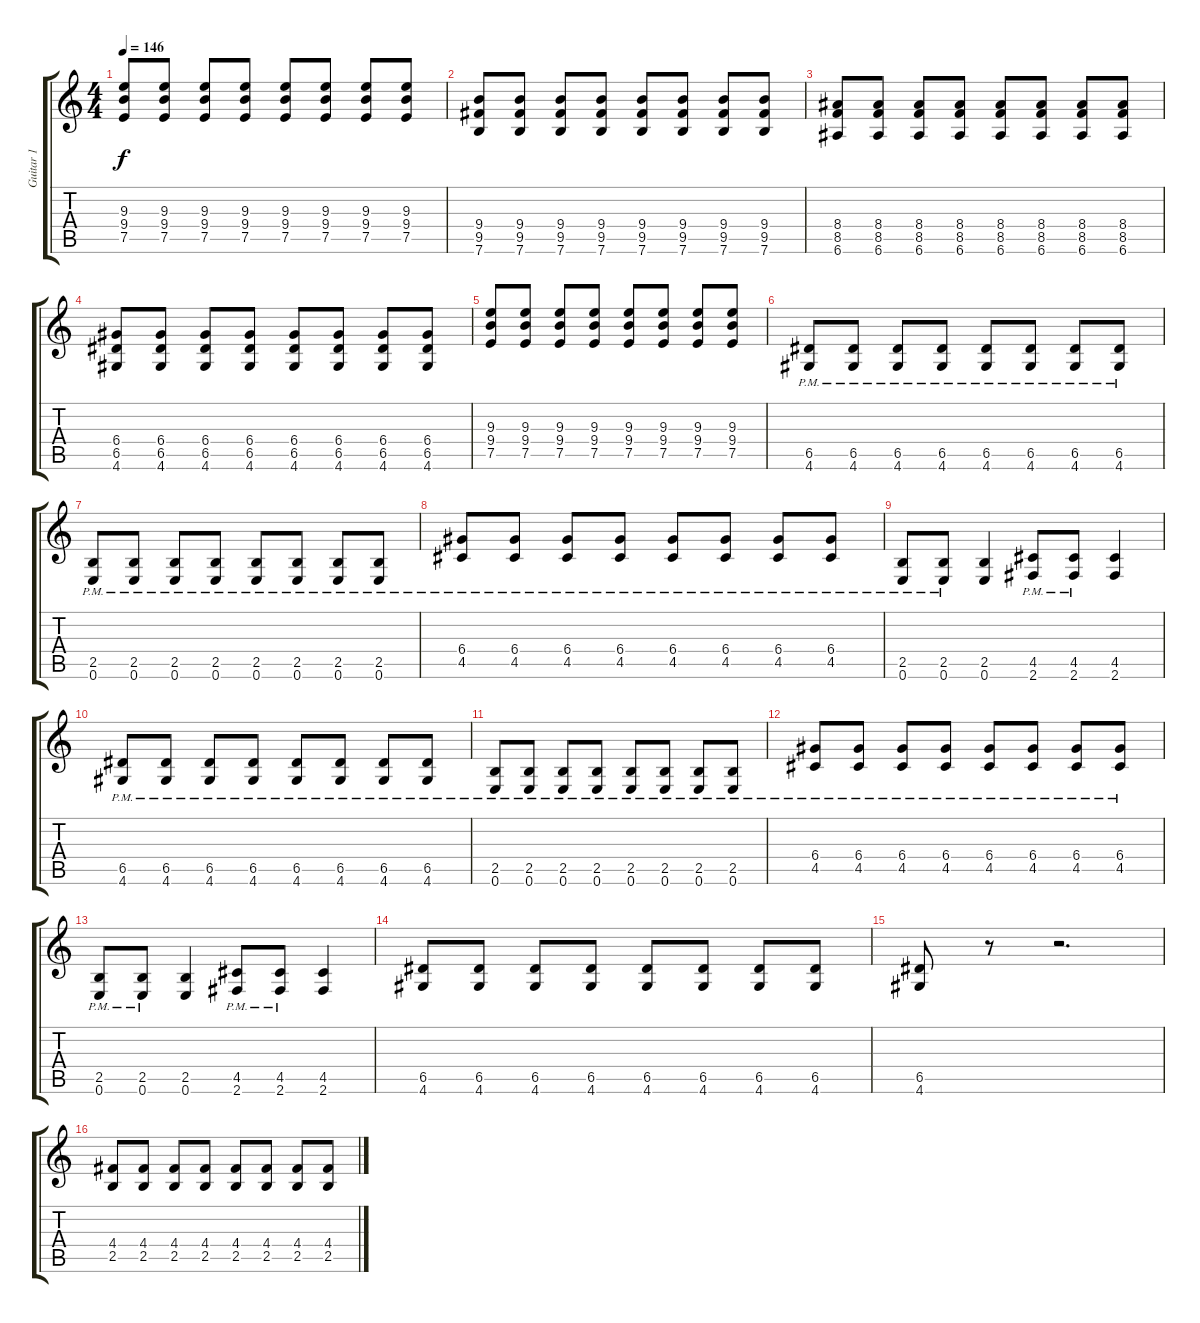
\track ("Guitar 1" "Guitar 1") {instrument distortionguitar}
\staff {score tabs}
\tuning (E4 B3 G3 D3 A2 E2) {hide}
\ts (4 4)
\tempo 146
\clef g2
\ks c
(9.3 9.4 7.5).8{dy f} (9.3 9.4 7.5).8 (9.3 9.4 7.5).8 (9.3 9.4 7.5).8 (9.3 9.4 7.5).8 (9.3 9.4 7.5).8 (9.3 9.4 7.5).8 (9.3 9.4 7.5).8 |
(9.4 9.5 7.6).8 (9.4 9.5 7.6).8 (9.4 9.5 7.6).8 (9.4 9.5 7.6).8 (9.4 9.5 7.6).8 (9.4 9.5 7.6).8 (9.4 9.5 7.6).8 (9.4 9.5 7.6).8 |
(8.4 8.5 6.6).8 (8.4 8.5 6.6).8 (8.4 8.5 6.6).8 (8.4 8.5 6.6).8 (8.4 8.5 6.6).8 (8.4 8.5 6.6).8 (8.4 8.5 6.6).8 (8.4 8.5 6.6).8 |
(6.4 6.5 4.6).8 (6.4 6.5 4.6).8 (6.4 6.5 4.6).8 (6.4 6.5 4.6).8 (6.4 6.5 4.6).8 (6.4 6.5 4.6).8 (6.4 6.5 4.6).8 (6.4 6.5 4.6).8 |
(9.3 9.4 7.5).8 (9.3 9.4 7.5).8 (9.3 9.4 7.5).8 (9.3 9.4 7.5).8 (9.3 9.4 7.5).8 (9.3 9.4 7.5).8 (9.3 9.4 7.5).8 (9.3 9.4 7.5).8 |
(6.5{pm} 4.6{pm}).8 (6.5{pm} 4.6{pm}).8 (6.5{pm} 4.6{pm}).8 (6.5{pm} 4.6{pm}).8 (6.5{pm} 4.6{pm}).8 (6.5{pm} 4.6{pm}).8 (6.5{pm} 4.6{pm}).8 (6.5{pm} 4.6{pm}).8 |
(2.5{pm} 0.6{pm}).8 (2.5{pm} 0.6{pm}).8 (2.5{pm} 0.6{pm}).8 (2.5{pm} 0.6{pm}).8 (2.5{pm} 0.6{pm}).8 (2.5{pm} 0.6{pm}).8 (2.5{pm} 0.6{pm}).8 (2.5{pm} 0.6{pm}).8 |
(6.4{pm} 4.5{pm}).8 (6.4{pm} 4.5{pm}).8 (6.4{pm} 4.5{pm}).8 (6.4{pm} 4.5{pm}).8 (6.4{pm} 4.5{pm}).8 (6.4{pm} 4.5{pm}).8 (6.4{pm} 4.5{pm}).8 (6.4{pm} 4.5{pm}).8 |
(2.5{pm} 0.6{pm}).8 (2.5{pm} 0.6{pm}).8 (2.5 0.6).4 (4.5{pm} 2.6{pm}).8 (4.5{pm} 2.6{pm}).8 (4.5 2.6).4 |
(6.5{pm} 4.6{pm}).8 (6.5{pm} 4.6{pm}).8 (6.5{pm} 4.6{pm}).8 (6.5{pm} 4.6{pm}).8 (6.5{pm} 4.6{pm}).8 (6.5{pm} 4.6{pm}).8 (6.5{pm} 4.6{pm}).8 (6.5{pm} 4.6{pm}).8 |
(2.5{pm} 0.6{pm}).8 (2.5{pm} 0.6{pm}).8 (2.5{pm} 0.6{pm}).8 (2.5{pm} 0.6{pm}).8 (2.5{pm} 0.6{pm}).8 (2.5{pm} 0.6{pm}).8 (2.5{pm} 0.6{pm}).8 (2.5{pm} 0.6{pm}).8 |
(6.4{pm} 4.5{pm}).8 (6.4{pm} 4.5{pm}).8 (6.4{pm} 4.5{pm}).8 (6.4{pm} 4.5{pm}).8 (6.4{pm} 4.5{pm}).8 (6.4{pm} 4.5{pm}).8 (6.4{pm} 4.5{pm}).8 (6.4{pm} 4.5{pm}).8 |
(2.5{pm} 0.6{pm}).8 (2.5{pm} 0.6{pm}).8 (2.5 0.6).4 (4.5{pm} 2.6{pm}).8 (4.5{pm} 2.6{pm}).8 (4.5 2.6).4 |
(6.5 4.6).8 (6.5 4.6).8 (6.5 4.6).8 (6.5 4.6).8 (6.5 4.6).8 (6.5 4.6).8 (6.5 4.6).8 (6.5 4.6).8 |
(6.5 4.6).8 r.8 r.2{d} |
(4.4 2.5).8 (4.4 2.5).8 (4.4 2.5).8 (4.4 2.5).8 (4.4 2.5).8 (4.4 2.5).8 (4.4 2.5).8 (4.4 2.5).8
